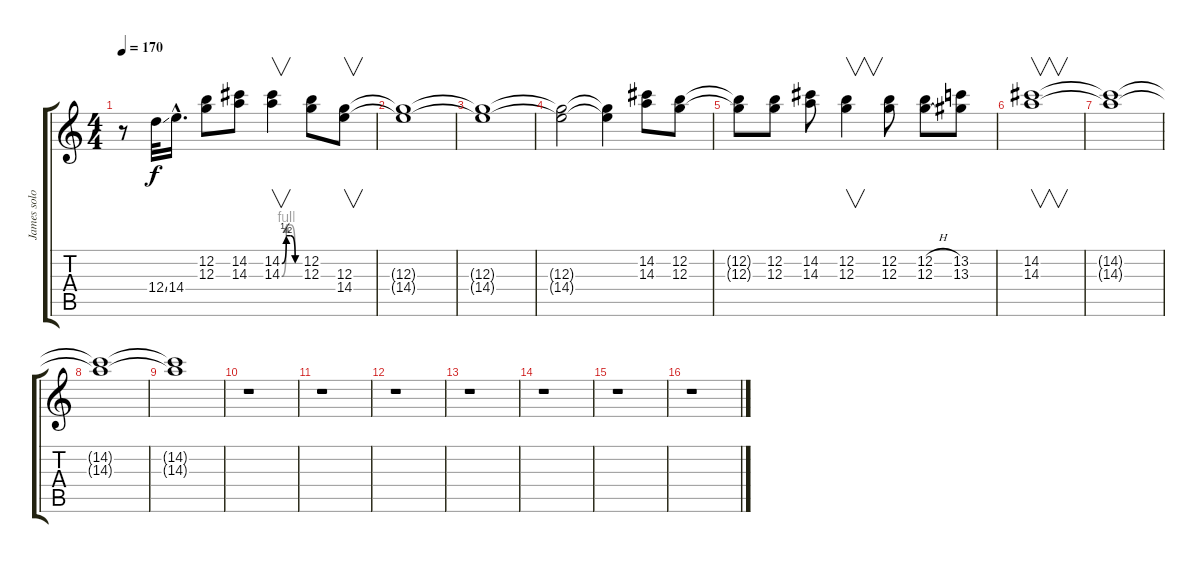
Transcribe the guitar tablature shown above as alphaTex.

\track ("James solo" "James solo") {instrument distortionguitar}
\staff {score tabs}
\tuning (E4 B3 G3 D3 A2 E2) {hide}
\ts (4 4)
\tempo 170
\clef g2
\ks c
r.8{dy f} 12.4{ss}.32 14.4{hac}.16{d} (12.2 12.3).8 (14.2 14.3).8 (14.2{be (custom 0 0 15 2 30 2 45 0 60 0)} 14.3{be (custom 0 0 15 4 30 4 45 0 60 0)}).4{v} (12.2 12.3).8 (12.3 14.4).8{v} |
(12.3{t} 14.4{t}).1 |
(12.3{t} 14.4{t}).1 |
(12.3{t} 14.4{t}).2 (12.3{t} 14.4{t}).4 (14.2 14.3).8 (12.2 12.3).8 |
(12.2{t} 12.3{t}).8 (12.2 12.3).8 (14.2 14.3).8 (12.2 12.3).4{v} (12.2 12.3).8 (12.2{h} 12.3{h}).8 (13.2 13.3).8 |
(14.2 14.3).1{v} |
(14.2{t} 14.3{t}).1 |
(14.2{t} 14.3{t}).1 |
(14.2{t} 14.3{t}).1 |
r.1 |
r.1 |
r.1 |
r.1 |
r.1 |
r.1 |
r.1
